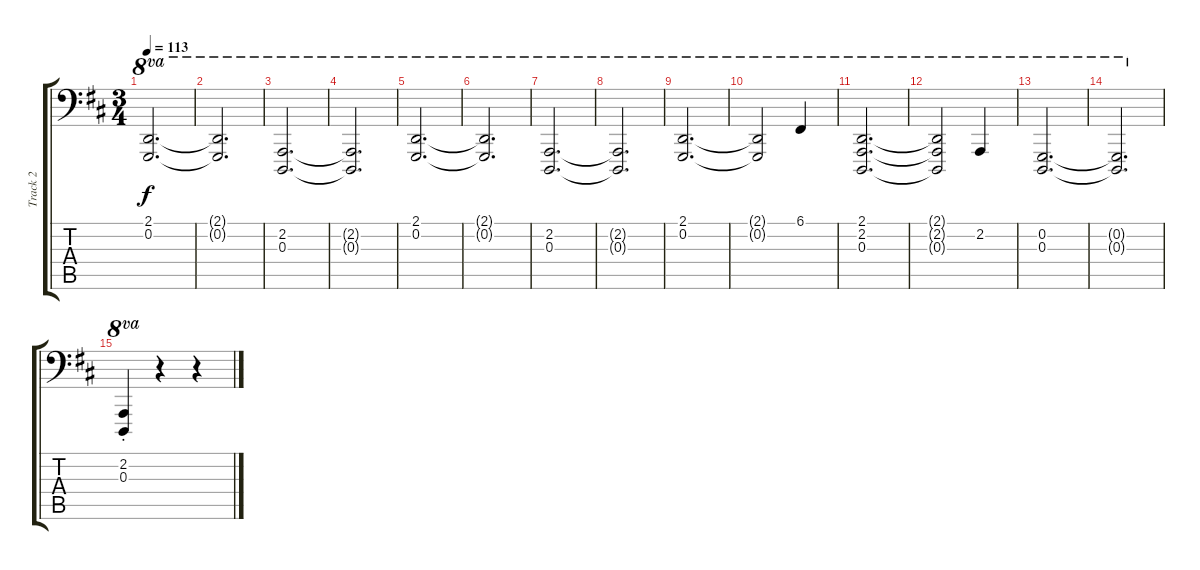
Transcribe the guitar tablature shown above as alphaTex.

\track ("Track 2" "Track 2") {instrument acousticgrandpiano}
\staff {score tabs}
\tuning (C3 G2 D2 A1 E1 B0) {hide}
\ts (3 4)
\tempo 113
\clef f4
\ks d
(2.1 0.2).2{d ot 8va dy f} |
(2.1{t} 0.2{t}).2{d ot 8va} |
(2.2 0.3).2{d ot 8va} |
(2.2{t} 0.3{t}).2{d ot 8va} |
(2.1 0.2).2{d ot 8va} |
(2.1{t} 0.2{t}).2{d ot 8va} |
(2.2 0.3).2{d ot 8va} |
(2.2{t} 0.3{t}).2{d ot 8va} |
(2.1 0.2).2{d ot 8va} |
(2.1{t} 0.2{t}).2{ot 8va} 6.1.4{ot 8va} |
(2.1 2.2 0.3).2{d ot 8va} |
(2.1{t} 2.2{t} 0.3{t}).2{ot 8va} 2.2.4{ot 8va} |
(0.2 0.3).2{d ot 8va} |
(0.2{t} 0.3{t}).2{d ot 8va} |
(2.2{st} 0.3{st}).4{ot 8va} r.4 r.4
